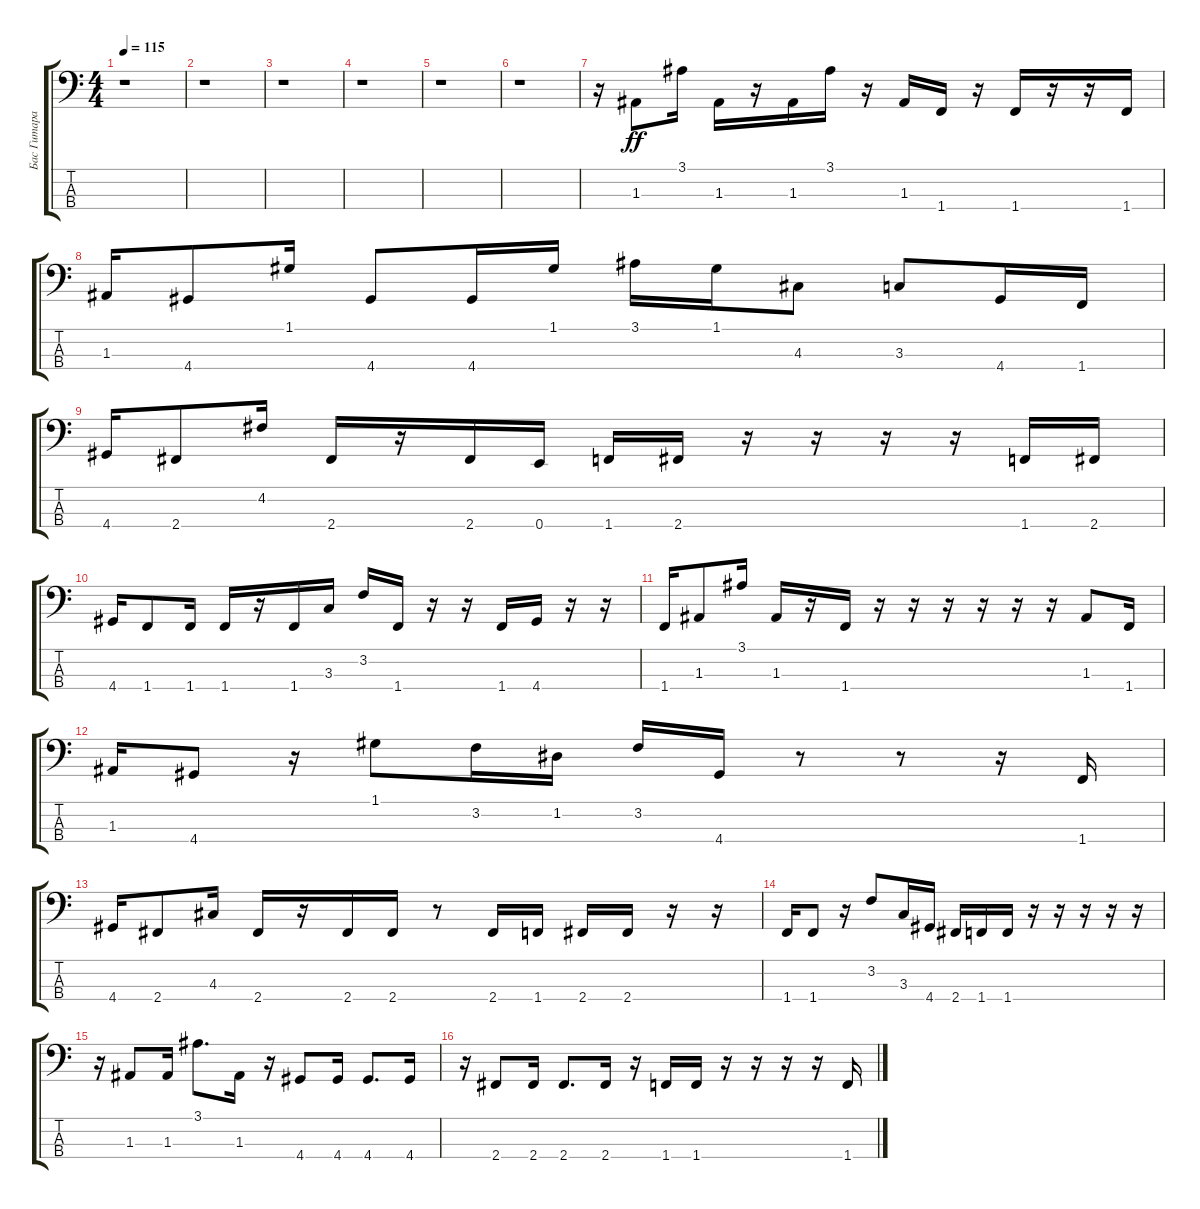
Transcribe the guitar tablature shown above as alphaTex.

\track ("Бас Гитара 2" "Бас Гитара") {instrument synthbass2}
\staff {score tabs}
\tuning (G2 D2 A1 E1) {hide}
\ts (4 4)
\tempo 115
\clef f4
\ks c
r.1{dy ff} |
r.1 |
r.1 |
r.1 |
r.1 |
r.1 |
r.16 1.3.8 3.1.16 1.3.16 r.16 1.3.16 3.1.16 r.16 1.3.16 1.4.16 r.16 1.4.16 r.16 r.16 1.4.16 |
1.3.16 4.4.8 1.1.16 4.4.8 4.4.16 1.1.16 3.1.16 1.1.16 4.3.8 3.3.8 4.4.16 1.4.16 |
4.4.16 2.4.8 4.2.16 2.4.16 r.16 2.4.16 0.4.16 1.4.16 2.4.16 r.16 r.16 r.16 r.16 1.4.16 2.4.16 |
4.4.16 1.4.8 1.4.16 1.4.16 r.16 1.4.16 3.3.16 3.2.16 1.4.16 r.16 r.16 1.4.16 4.4.16 r.16 r.16 |
1.4.16 1.3.8 3.1.16 1.3.16 r.16 1.4.16 r.16 r.16 r.16 r.16 r.16 r.16 1.3.8 1.4.16 |
1.3.16 4.4.8 r.16 1.1.8 3.2.16 1.2.16 3.2.16 4.4.16 r.8 r.8 r.16 1.4.16 |
4.4.16 2.4.8 4.3.16 2.4.16 r.16 2.4.16 2.4.16 r.8 2.4.16 1.4.16 2.4.16 2.4.16 r.16 r.16 |
1.4.16 1.4.8 r.16 3.2.8 3.3.16 4.4.16 2.4.16 1.4.16 1.4.16 r.16 r.16 r.16 r.16 r.16 |
r.16 1.3.8 1.3.16 3.1.8{d} 1.3.16 r.16 4.4.8 4.4.16 4.4.8{d} 4.4.16 |
r.16 2.4.8 2.4.16 2.4.8{d} 2.4.16 r.16 1.4.16 1.4.16 r.16 r.16 r.16 r.16 1.4.16
